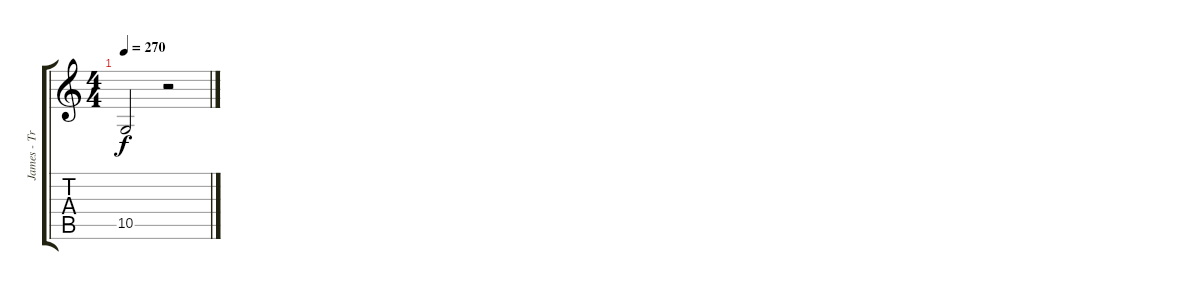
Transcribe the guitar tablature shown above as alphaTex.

\track ("James - Trombone" "James - Tr") {instrument trombone}
\staff {score tabs}
\tuning (E4 B3 G3 D3 A2 E2) {hide}
\ts (4 4)
\tempo 270
\clef g2
\ks c
10.5.2{dy f} r.2
